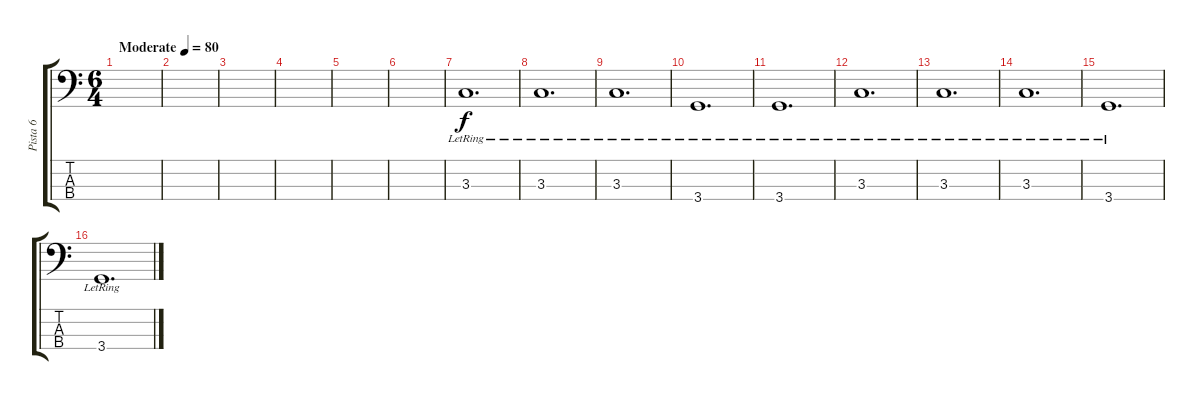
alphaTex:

\track ("Pista 6" "Pista 6") {instrument electricbassfinger}
\staff {score tabs}
\tuning (G2 D2 A1 E1) {hide}
\ts (6 4)
\tempo (80 "Moderate")
\clef f4
\ks c
|
|
|
|
|
|
3.3{lr}.1{d} |
3.3{lr}.1{d} |
3.3{lr}.1{d} |
3.4{lr}.1{d} |
3.4{lr}.1{d} |
3.3{lr}.1{d} |
3.3{lr}.1{d} |
3.3{lr}.1{d} |
3.4{lr}.1{d} |
3.4{lr}.1{d}
